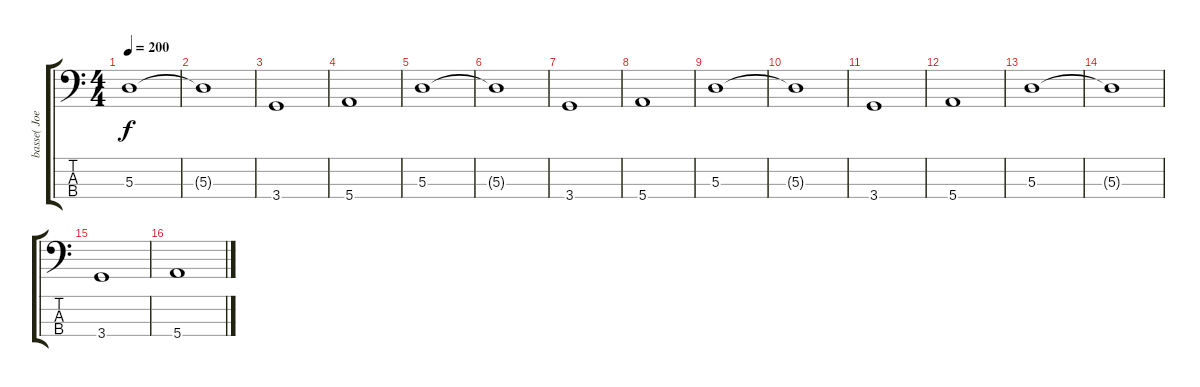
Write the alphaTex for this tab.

\track ("basse( Joe Bastard )" "basse( Joe") {instrument electricbasspick}
\staff {score tabs}
\tuning (G2 D2 A1 E1) {hide}
\ts (4 4)
\tempo 200
\clef f4
\ks c
5.3.1{dy f} |
5.3{t}.1 |
3.4.1 |
5.4.1 |
5.3.1 |
5.3{t}.1 |
3.4.1 |
5.4.1 |
5.3.1 |
5.3{t}.1 |
3.4.1 |
5.4.1 |
5.3.1 |
5.3{t}.1 |
3.4.1 |
5.4.1
